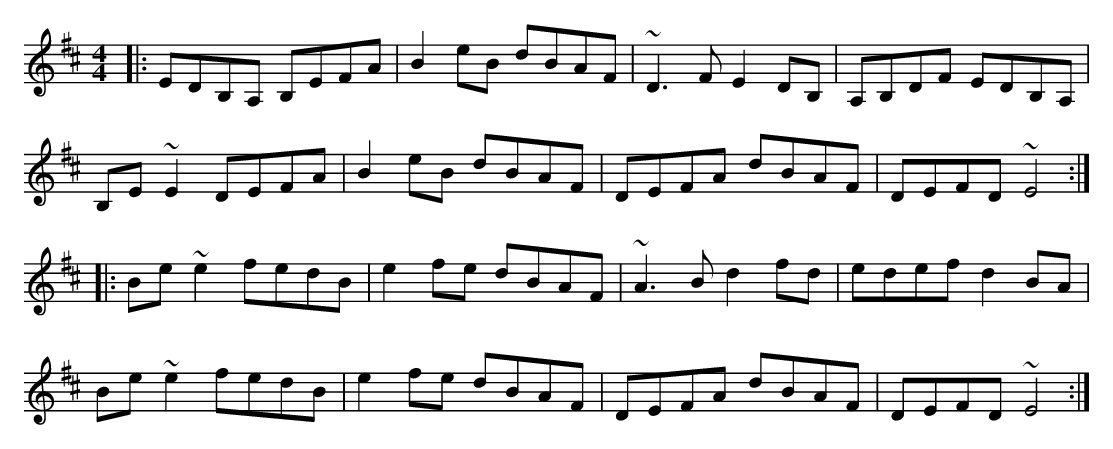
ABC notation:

X:1
M:4/4
K:Edor
|:EDB,A, B,EFA|B2eB dBAF|~D3F E2DB,|A,B,DF EDB,A,|
B,E~E2 DEFA|B2eB dBAF|DEFA dBAF|DEFD ~E4:|
|:Be~e2 fedB|e2fe dBAF|~A3B d2fd|edef d2BA|
Be~e2 fedB|e2fe dBAF|DEFA dBAF|DEFD ~E4:|
